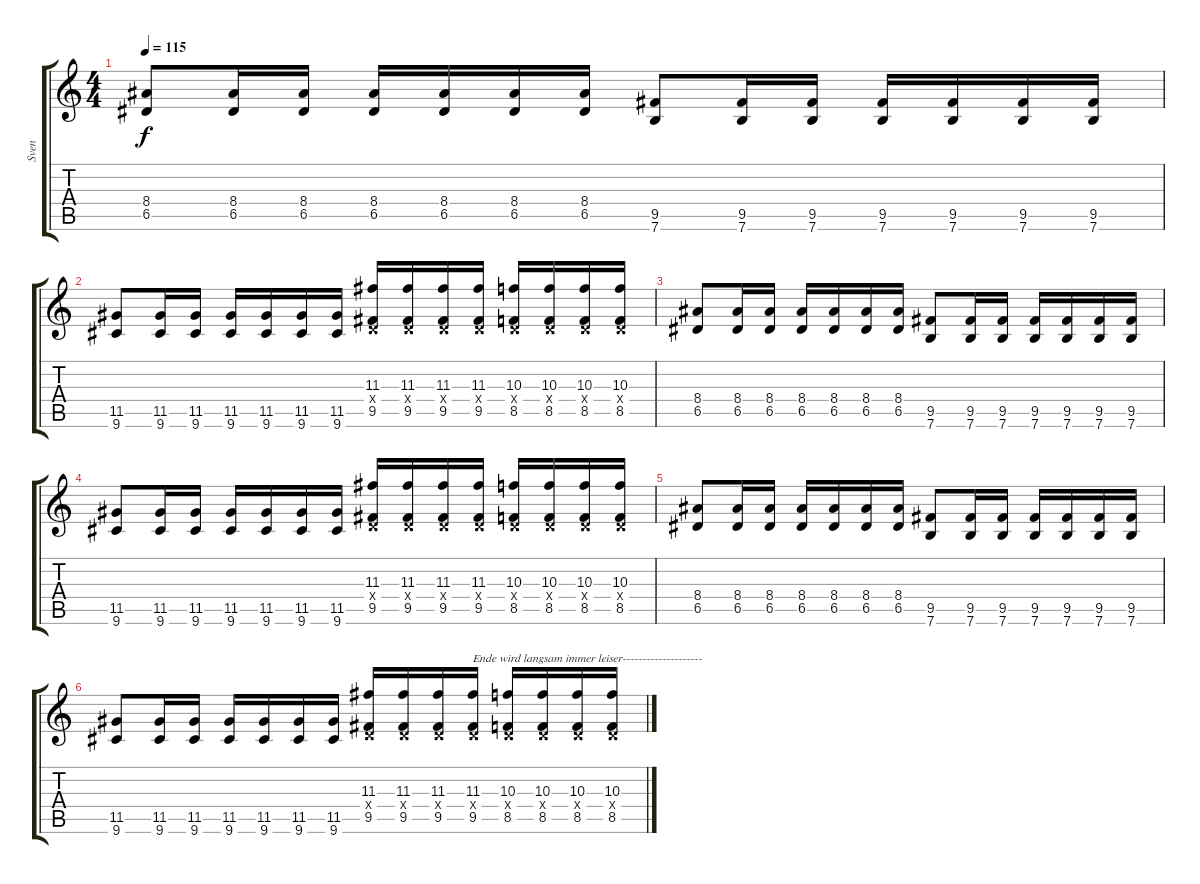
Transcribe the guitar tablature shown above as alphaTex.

\track ("Sven" "Sven") {instrument distortionguitar}
\staff {score tabs}
\tuning (E4 B3 G3 D3 A2 E2) {hide}
\ts (4 4)
\tempo 115
\clef g2
\ks c
(8.4 6.5).8{dy f} (8.4 6.5).16 (8.4 6.5).16 (8.4 6.5).16 (8.4 6.5).16 (8.4 6.5).16 (8.4 6.5).16 (9.5 7.6).8 (9.5 7.6).16 (9.5 7.6).16 (9.5 7.6).16 (9.5 7.6).16 (9.5 7.6).16 (9.5 7.6).16 |
(11.5 9.6).8 (11.5 9.6).16 (11.5 9.6).16 (11.5 9.6).16 (11.5 9.6).16 (11.5 9.6).16 (11.5 9.6).16 (11.3 0.4{x} 9.5).16 (11.3 0.4{x} 9.5).16 (11.3 0.4{x} 9.5).16 (11.3 0.4{x} 9.5).16 (10.3 0.4{x} 8.5).16 (10.3 0.4{x} 8.5).16 (10.3 0.4{x} 8.5).16 (10.3 0.4{x} 8.5).16 |
(8.4 6.5).8 (8.4 6.5).16 (8.4 6.5).16 (8.4 6.5).16 (8.4 6.5).16 (8.4 6.5).16 (8.4 6.5).16 (9.5 7.6).8 (9.5 7.6).16 (9.5 7.6).16 (9.5 7.6).16 (9.5 7.6).16 (9.5 7.6).16 (9.5 7.6).16 |
(11.5 9.6).8 (11.5 9.6).16 (11.5 9.6).16 (11.5 9.6).16 (11.5 9.6).16 (11.5 9.6).16 (11.5 9.6).16 (11.3 0.4{x} 9.5).16 (11.3 0.4{x} 9.5).16 (11.3 0.4{x} 9.5).16 (11.3 0.4{x} 9.5).16 (10.3 0.4{x} 8.5).16 (10.3 0.4{x} 8.5).16 (10.3 0.4{x} 8.5).16 (10.3 0.4{x} 8.5).16 |
(8.4 6.5).8 (8.4 6.5).16 (8.4 6.5).16 (8.4 6.5).16 (8.4 6.5).16 (8.4 6.5).16 (8.4 6.5).16 (9.5 7.6).8 (9.5 7.6).16 (9.5 7.6).16 (9.5 7.6).16 (9.5 7.6).16 (9.5 7.6).16 (9.5 7.6).16 |
(11.5 9.6).8 (11.5 9.6).16 (11.5 9.6).16 (11.5 9.6).16 (11.5 9.6).16 (11.5 9.6).16 (11.5 9.6).16 (11.3 0.4{x} 9.5).16 (11.3 0.4{x} 9.5).16 (11.3 0.4{x} 9.5).16 (11.3 0.4{x} 9.5).16{txt "Ende wird langsam immer leiser--------------------"} (10.3 0.4{x} 8.5).16 (10.3 0.4{x} 8.5).16 (10.3 0.4{x} 8.5).16 (10.3 0.4{x} 8.5).16
